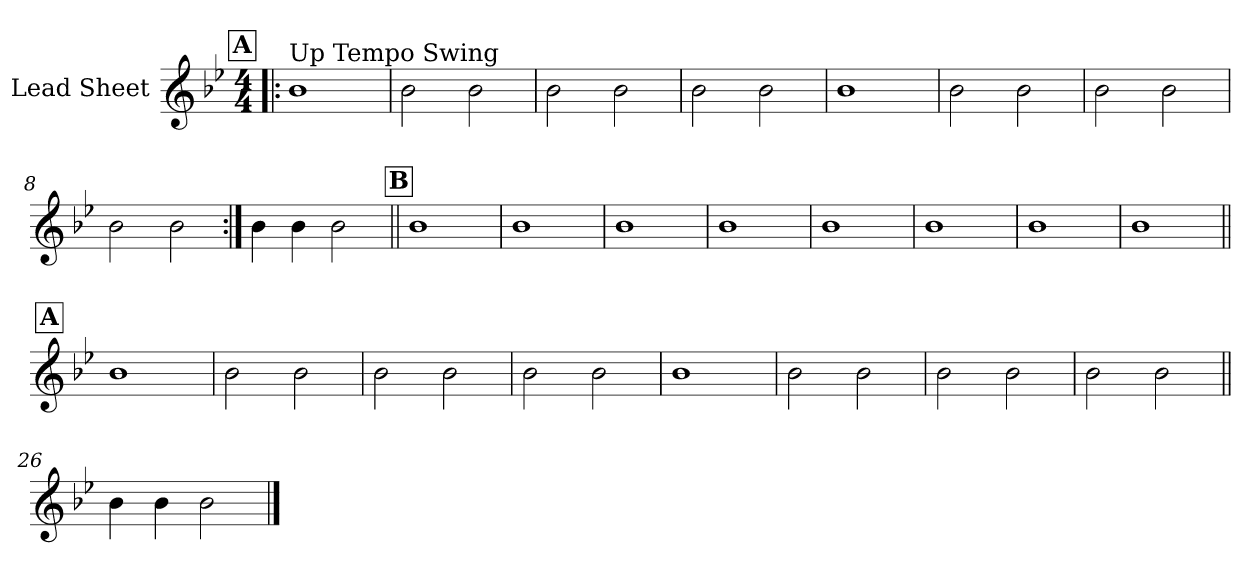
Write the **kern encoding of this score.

**kern
*part1
*staff1
*I"Lead Sheet
*clefG2
*k[b-e-]
*B-:
*M4/4
!!LO:REH:place=s1:a:fs=14:t=A
=1!|:
!LO:TX:a:t=Up Tempo Swing
1b-
=2
2b-\
2b-\
=3
2b-\
2b-\
=4
2b-\
2b-\
!!LO:LB:g=z
=5
1b-
=6
2b-\
2b-\
=7
2b-\
2b-\
=8
2b-\
2b-\
!!LO:LB:g=z
=9:|!
4b-\
4b-\
2b-\
!!LO:LB:g=z
!!LO:REH:place=s1:a:fs=14:t=B
=10||
1b-
=11
1b-
=12
1b-
=13
1b-
!!LO:LB:g=z
=14
1b-
=15
1b-
=16
1b-
=17
1b-
!!LO:LB:g=z
!!LO:REH:place=s1:a:fs=14:t=A
=18||
1b-
=19
2b-\
2b-\
=20
2b-\
2b-\
=21
2b-\
2b-\
!!LO:LB:g=z
=22
1b-
=23
2b-\
2b-\
=24
2b-\
2b-\
=25
2b-\
2b-\
!!LO:LB:g=z
=26||
4b-\
4b-\
2b-\
==
*-
